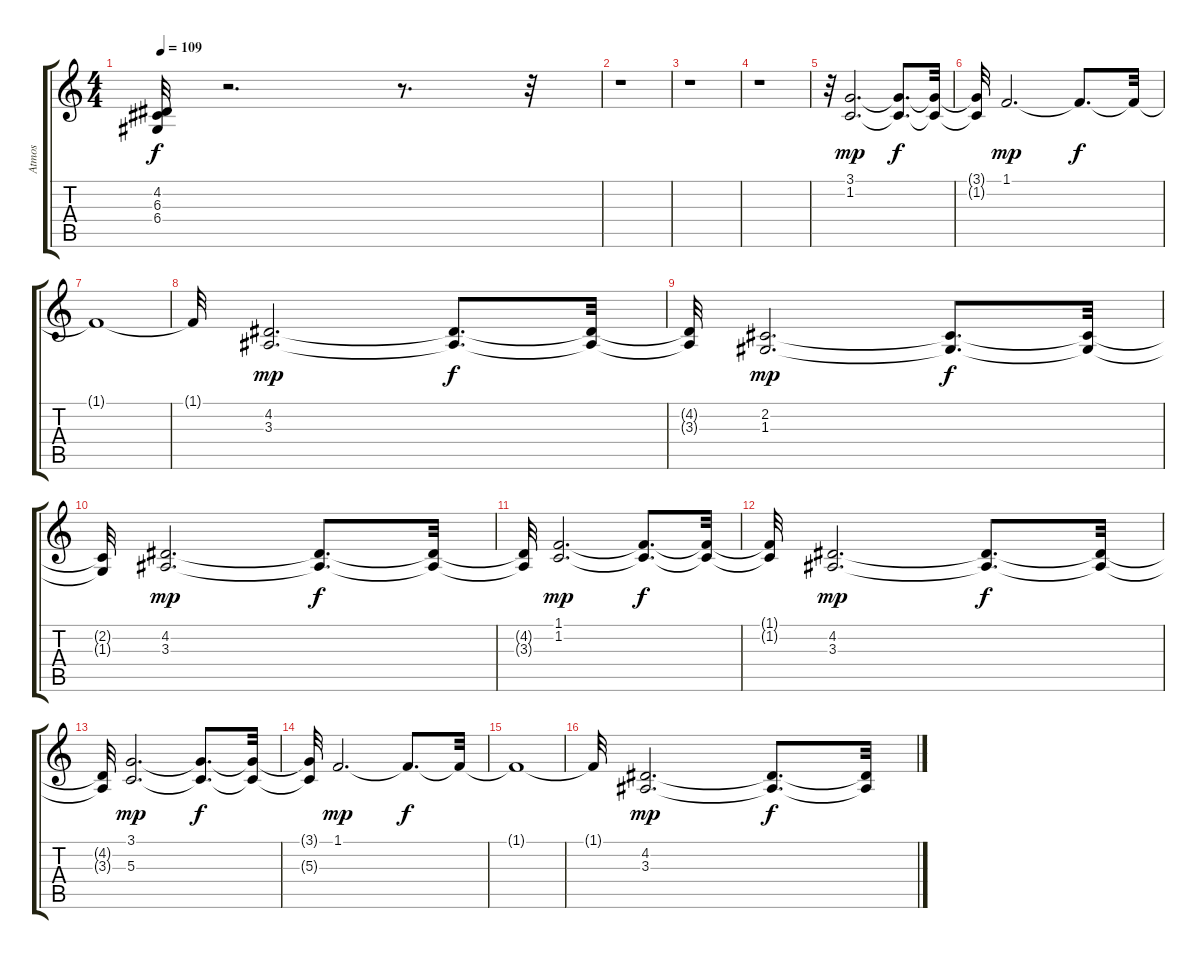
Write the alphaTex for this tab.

\track ("Atmos" "Atmos") {instrument pad2warm}
\staff {score tabs}
\tuning (E4 B3 G3 D3 A2 E2) {hide}
\ts (4 4)
\tempo 109
\clef g2
\ks c
(4.2{t} 6.3{t} 6.4{t}).32{dy f} r.2{d} r.8{d} r.32 |
r.1 |
r.1 |
r.1 |
r.32 (3.1 1.2).2{d dy mp} (3.1{t} 1.2{t}).8{d dy f} (3.1{t} 1.2{t}).32 |
(3.1{t} 1.2{t}).32 1.1.2{d dy mp} 1.1{t}.8{d dy f} 1.1{t}.32 |
1.1{t}.1 |
1.1{t}.32 (4.2 3.3).2{d dy mp} (4.2{t} 3.3{t}).8{d dy f} (4.2{t} 3.3{t}).32 |
(4.2{t} 3.3{t}).32 (2.2 1.3).2{d dy mp} (2.2{t} 1.3{t}).8{d dy f} (2.2{t} 1.3{t}).32 |
(2.2{t} 1.3{t}).32 (4.2 3.3).2{d dy mp} (4.2{t} 3.3{t}).8{d dy f} (4.2{t} 3.3{t}).32 |
(4.2{t} 3.3{t}).32 (1.1 1.2).2{d dy mp} (1.1{t} 1.2{t}).8{d dy f} (1.1{t} 1.2{t}).32 |
(1.1{t} 1.2{t}).32 (4.2 3.3).2{d dy mp} (4.2{t} 3.3{t}).8{d dy f} (4.2{t} 3.3{t}).32 |
(4.2{t} 3.3{t}).32 (3.1 5.3).2{d dy mp} (3.1{t} 5.3{t}).8{d dy f} (3.1{t} 5.3{t}).32 |
(3.1{t} 5.3{t}).32 1.1.2{d dy mp} 1.1{t}.8{d dy f} 1.1{t}.32 |
1.1{t}.1 |
1.1{t}.32 (4.2 3.3).2{d dy mp} (4.2{t} 3.3{t}).8{d dy f} (4.2{t} 3.3{t}).32
